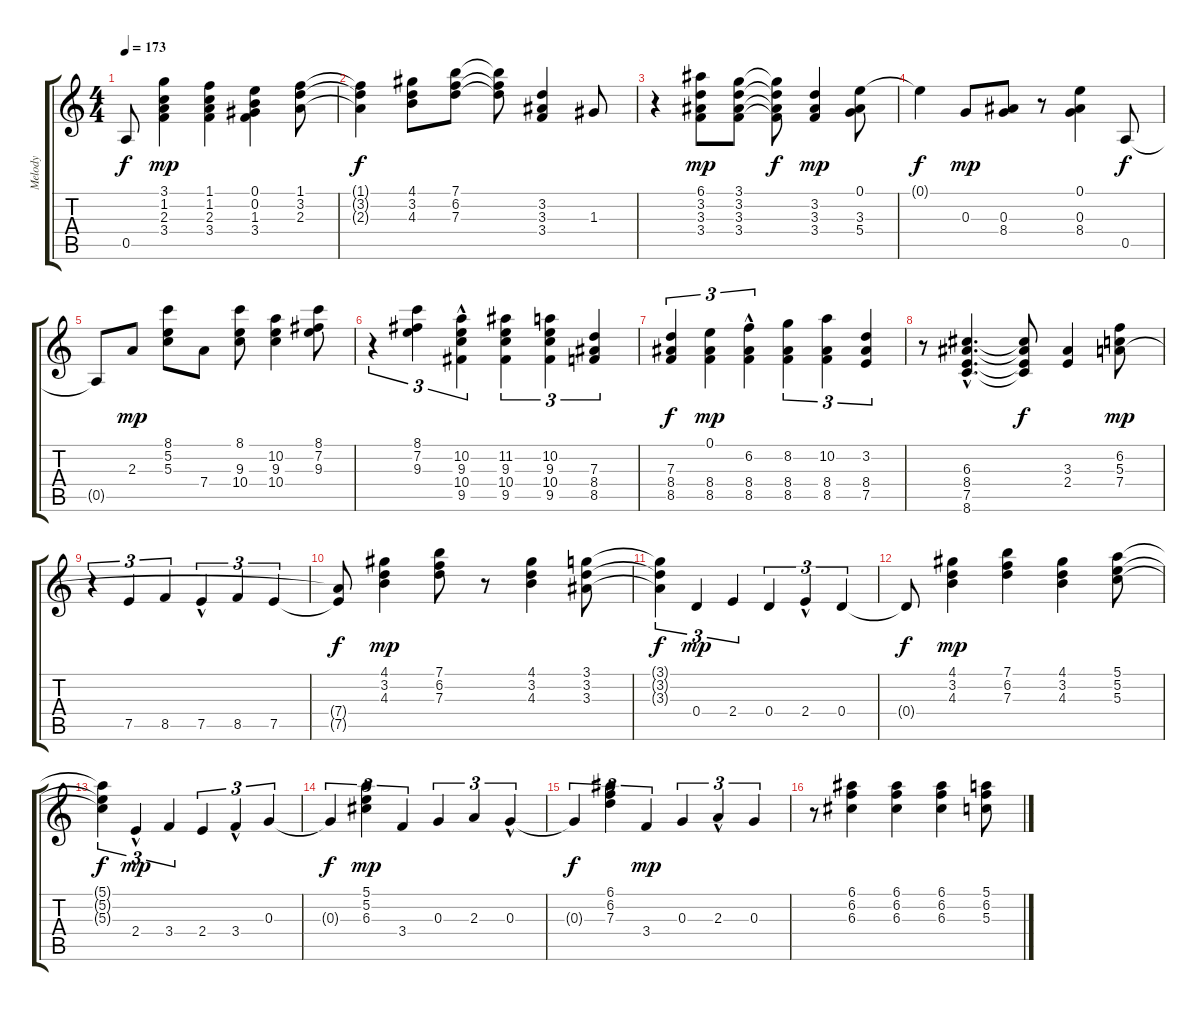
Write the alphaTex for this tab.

\track ("Melody" "Melody") {instrument acousticguitarnylon}
\staff {score tabs}
\tuning (E4 B3 G3 D3 A2 E2) {hide}
\ts (4 4)
\tempo 173
\clef g2
\ks c
0.5.8{dy f} (3.1 1.2 2.3 3.4).4{dy mp} (1.1 1.2 2.3 3.4).4 (0.1 0.2 1.3 3.4).4 (1.1 3.2 2.3).8 |
(1.1{t} 3.2{t} 2.3{t}).4{dy f} (4.1 3.2 4.3).8 (7.1 6.2 7.3).8 (7.1{t} 6.2{t} 7.3{t}).8 (3.2 3.3 3.4).4 1.3.8 |
r.4 (6.1 3.2 3.3 3.4).8{dy mp} (3.1 3.2 3.3 3.4).8 (3.1{t} 3.2{t} 3.3{t} 3.4{t}).8{dy f} (3.2 3.3 3.4).4{dy mp} (0.1 3.3 5.4).8 |
0.1{t}.4{dy f} 0.3.8{dy mp} (0.3 8.4).8 r.8 (0.1 0.3 8.4).4 0.5.8{dy f} |
0.5{t}.8 2.3.8{dy mp} (8.1 5.2 5.3).8 7.4.8 (8.1 9.3 10.4).8 (10.2 9.3 10.4).4 (8.1 7.2 9.3).8 |
r.4{tu (3 2)} (8.1 7.2 9.3).4{tu (3 2)} (10.2{hac} 9.3{hac} 10.4{hac} 9.5{hac}).4{tu (3 2)} (11.2 9.3 10.4 9.5).4{tu (3 2)} (10.2 9.3 10.4 9.5).4{tu (3 2)} (7.3 8.4 8.5).4{tu (3 2)} |
(7.3 8.4 8.5).4{tu (3 2) dy f} (0.1 8.4 8.5).4{tu (3 2) dy mp} (6.2{hac} 8.4{hac} 8.5{hac}).4{tu (3 2)} (8.2 8.4 8.5).4{tu (3 2)} (10.2 8.4 8.5).4{tu (3 2)} (3.2 8.4 7.5).4{tu (3 2)} |
r.8 (6.3{hac} 8.4{hac} 7.5{hac} 8.6{hac}).4{d} (6.3{t} 8.4{t} 7.5{t} 8.6{t}).8{dy f} (3.3 2.4).4 (6.2 5.3 7.4).8{dy mp} |
r.4{tu (3 2)} 7.5.4{tu (3 2)} 8.5.4{tu (3 2)} 7.5{hac}.4{tu (3 2)} 8.5.4{tu (3 2)} 7.5.4{tu (3 2)} |
(7.4{t} 7.5{t}).8{dy f} (4.1 3.2 4.3).4{dy mp} (7.1 6.2 7.3).8 r.8 (4.1 3.2 4.3).4 (3.1 3.2 3.3).8 |
(3.1{t} 3.2{t} 3.3{t}).4{tu (3 2) dy f} 0.4.4{tu (3 2) dy mp} 2.4.4{tu (3 2)} 0.4.4{tu (3 2)} 2.4{hac}.4{tu (3 2)} 0.4.4{tu (3 2)} |
0.4{t}.8{dy f} (4.1 3.2 4.3).4{dy mp} (7.1 6.2 7.3).4 (4.1 3.2 4.3).4 (5.1 5.2 5.3).8 |
(5.1{t} 5.2{t} 5.3{t}).4{tu (3 2) dy f} 2.4{hac}.4{tu (3 2) dy mp} 3.4.4{tu (3 2)} 2.4.4{tu (3 2)} 3.4{hac}.4{tu (3 2)} 0.3.4{tu (3 2)} |
0.3{t}.4{tu (3 2) dy f} (5.1 5.2 6.3).4{tu (3 2) dy mp} 3.4.4{tu (3 2)} 0.3.4{tu (3 2)} 2.3.4{tu (3 2)} 0.3{hac}.4{tu (3 2)} |
0.3{t}.4{tu (3 2) dy f} (6.1 6.2 7.3).4{tu (3 2)} 3.4.4{tu (3 2) dy mp} 0.3.4{tu (3 2)} 2.3{hac}.4{tu (3 2)} 0.3.4{tu (3 2)} |
r.8 (6.1 6.2 6.3).4 (6.1 6.2 6.3).4 (6.1 6.2 6.3).4 (5.1 6.2 5.3).8
